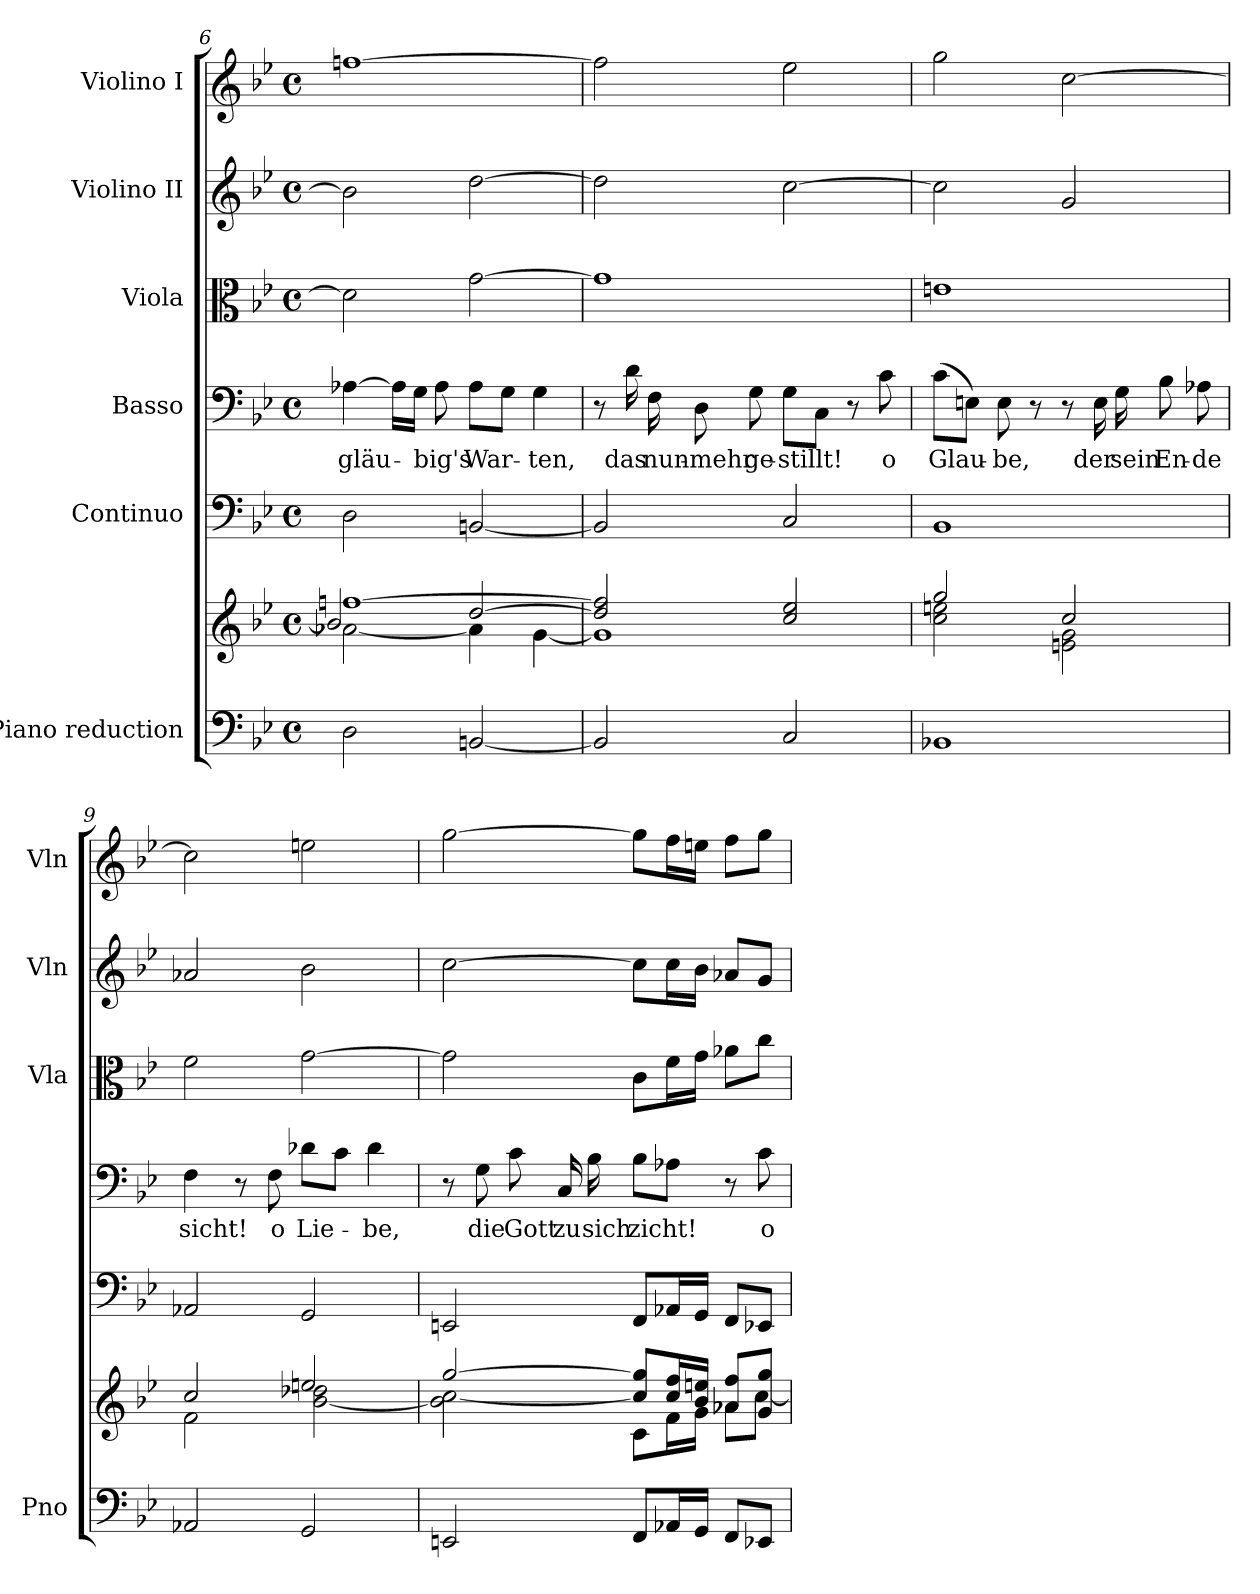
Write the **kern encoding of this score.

**kern	**kern	**kern	**kern	**text	**kern	**kern	**kern
*part6	*part6	*part5	*part4	*part4	*part3	*part2	*part1
*staff7	*staff6	*staff5	*staff4	*staff4	*staff3	*staff2	*staff1
*I"Piano reduction	*	*I"Continuo	*I"Basso	*	*I"Viola	*I"Violino II	*I"Violino I
*I'Pno	*	*	*	*	*I'Vla	*I'Vln	*I'Vln
*clefF4	*clefG2	*clefF4	*clefF4	*	*clefC3	*clefG2	*clefG2
*k[b-e-]	*k[b-e-]	*k[b-e-]	*k[b-e-]	*	*k[b-e-]	*k[b-e-]	*k[b-e-]
*M4/4	*M4/4	*M4/4	*M4/4	*	*M4/4	*M4/4	*M4/4
*met(c)	*met(c)	*met(c)	*met(c)	*	*met(c)	*met(c)	*met(c)
=6	=6	=6	=6	=6	=6	=6	=6
*	*^	*	*	*	*	*	*
*	*	*^	*	*	*	*	*	*
!	!	!	!	!	!	!LO:LY:b	!	!	!
2D\	[1ffn	[2a-X\	2b-/]	2D\	[4A-X\	gläu-	2d\]	2b-\]	[1ffn
.	.	.	.	.	16A-\LL]	.	.	.	.
.	.	.	.	.	16G\JJ	.	.	.	.
!	!	!	!	!	!	!LO:LY:b	!	!	!
.	.	.	.	.	8A-\	-big's	.	.	.
!	!	!	!	!	!	!LO:LY:b	!	!	!
[2BBn/	.	4a-\]	[2dd/	[2BBn/	8A-\L	War-	[2g\	[2dd\	.
.	.	.	.	.	8G\J	.	.	.	.
!	!	!	!	!	!	!LO:LY:b	!	!	!
.	.	[4g\	.	.	4G\	-ten,	.	.	.
*	*	*v	*v	*	*	*	*	*	*
=7	=7	=7	=7	=7	=7	=7	=7	=7
2BB/]	2dd/] 2ff/]	1g]	2BB/]	8r	.	1g]	2dd\]	2ff\]
!	!	!	!	!	!LO:LY:b	!	!	!
.	.	.	.	16d\	das	.	.	.
!	!	!	!	!	!LO:LY:b	!	!	!
.	.	.	.	16F\	nun-	.	.	.
!	!	!	!	!	!LO:LY:b	!	!	!
.	.	.	.	8D\	-mehr	.	.	.
!	!	!	!	!	!LO:LY:b	!	!	!
.	.	.	.	8G\	ge-	.	.	.
!	!	!	!	!	!LO:LY:b	!	!	!
2C/	2cc/ 2ee-/	.	2C/	8G\L	-stillt!	.	[2cc\	2ee-\
.	.	.	.	8C\J	.	.	.	.
.	.	.	.	8r	.	.	.	.
!	!	!	!	!	!LO:LY:b	!	!	!
.	.	.	.	8c\	o	.	.	.
=8	=8	=8	=8	=8	=8	=8	=8	=8
!	!	!	!	!	!LO:LY:b	!	!	!
1BB-X	2gg/	2cc\ 2een\	1BB-	(8c\L	Glau-	1en	2cc\]	2gg\
.	.	.	.	8En\J)	.	.	.	.
!	!	!	!	!	!LO:LY:b	!	!	!
.	.	.	.	8E\	-be,	.	.	.
.	.	.	.	8r	.	.	.	.
.	2cc/	2en\ 2g\	.	8r	.	.	2g/	[2cc\
!	!	!	!	!	!LO:LY:b	!	!	!
.	.	.	.	16E\	der	.	.	.
!	!	!	!	!	!LO:LY:b	!	!	!
.	.	.	.	16G\	sein	.	.	.
!	!	!	!	!	!LO:LY:b	!	!	!
.	.	.	.	8B-\	En-	.	.	.
!	!	!	!	!	!LO:LY:b	!	!	!
.	.	.	.	8A-X\	-de	.	.	.
=9	=9	=9	=9	=9	=9	=9	=9	=9
!	!	!	!	!	!LO:LY:b	!	!	!
2AA-X/	2cc/	2f\	2AA-X/	4F\	sicht!	2f\	2a-X/	2cc\]
.	.	.	.	8r	.	.	.	.
!	!	!	!	!	!LO:LY:b	!	!	!
.	.	.	.	8F\	o	.	.	.
!	!	!	!	!	!LO:LY:b	!	!	!
2GG/	2een/	[2b-\ 2dd-X\	2GG/	8d-X\L	Lie-	[2g\	2b-\	2een\
.	.	.	.	8c\J	.	.	.	.
!	!	!	!	!	!LO:LY:b	!	!	!
.	.	.	.	4d-\	-be,	.	.	.
!!LO:PB:g=z
=10	=10	=10	=10	=10	=10	=10	=10	=10
2EEn/	[2gg/	2b-\] [>2cc\	2EEn/	8r	.	2g\]	[2cc\	[2gg\
!	!	!	!	!	!LO:LY:b	!	!	!
.	.	.	.	8G\	die	.	.	.
!	!	!	!	!	!LO:LY:b	!	!	!
.	.	.	.	8c\	Gott	.	.	.
!	!	!	!	!	!LO:LY:b	!	!	!
.	.	.	.	16C/	zu	.	.	.
!	!	!	!	!	!LO:LY:b	!	!	!
.	.	.	.	16B-\	sich	.	.	.
!	!	!	!	!	!LO:LY:b	!	!	!
8FF/L	8cc/] 8gg/]L	8c\L	8FF/L	8B-\L	zicht!	8c\L	8cc\L]	8gg\L]
16AA-X/L	16cc/ 16ff/L	16f\L	16AA-X/L	8A-X\J	.	16f\L	16cc\L	16ff\L
16GG/JJ	16b-/ 16een/JJ	16g\JJ	16GG/JJ	.	.	16g\JJ	16b-\JJ	16een\JJ
8FF/L	8a-X/ 8ff/L	8a-\L	8FF/L	8r	.	8a-X\L	8a-X/L	8ff\L
!	!	!	!	!	!LO:LY:b	!	!	!
8EE-X/J	8g/ 8gg/J	[>8cc\J	8EE-X/J	8c\	o	8cc\J	8g/J	8gg\J
*	*v	*v	*	*	*	*	*	*
=	=	=	=	=	=	=	=
*-	*-	*-	*-	*-	*-	*-	*-
